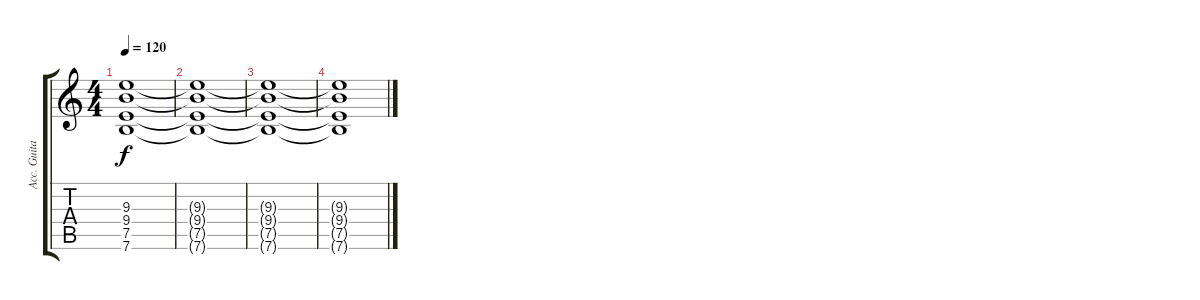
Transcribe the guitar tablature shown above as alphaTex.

\track ("Acc. Guitar Rythm" "Acc. Guita") {instrument acousticguitarsteel}
\staff {score tabs}
\tuning (E4 B3 G3 D3 A2 E2) {hide}
\ts (4 4)
\tempo 120
\clef g2
\ks c
(9.3 9.4 7.5 7.6).1{dy f} |
(9.3{t} 9.4{t} 7.5{t} 7.6{t}).1 |
(9.3{t} 9.4{t} 7.5{t} 7.6{t}).1 |
(9.3{t} 9.4{t} 7.5{t} 7.6{t}).1
